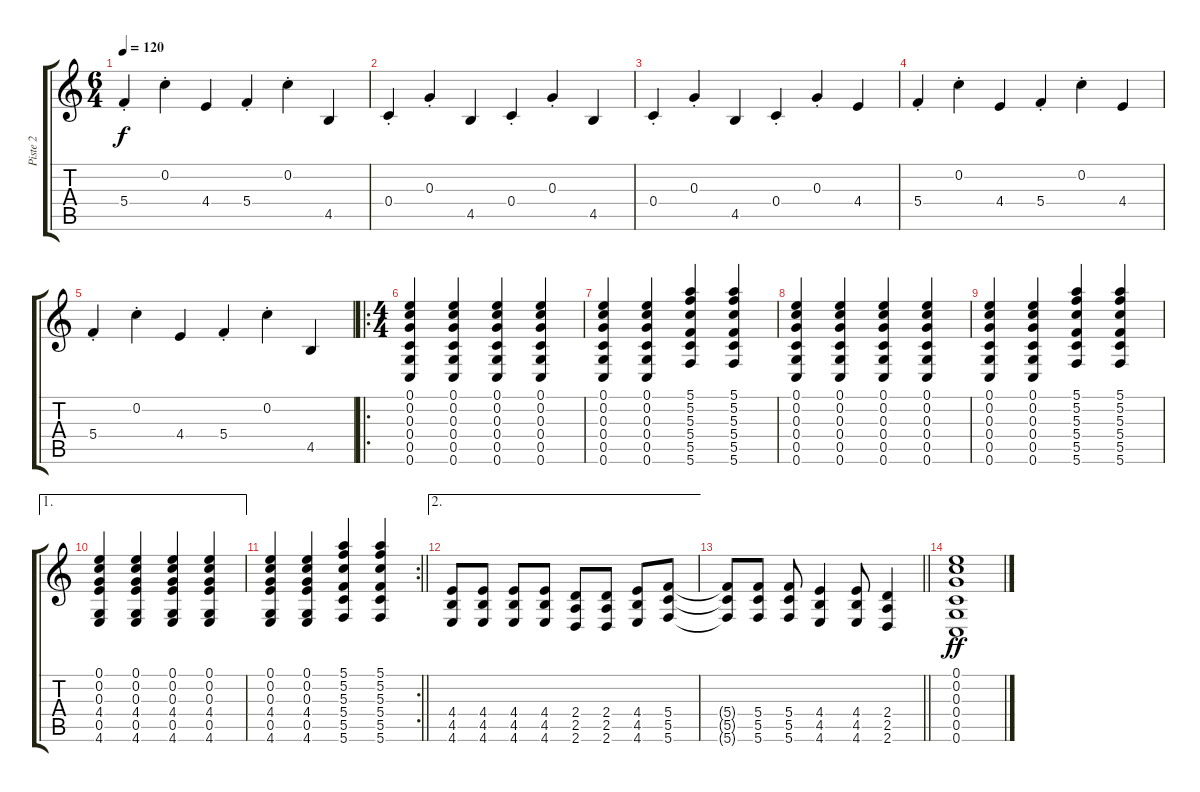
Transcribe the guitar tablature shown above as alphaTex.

\track ("Piste 2" "Piste 2") {instrument distortionguitar}
\staff {score tabs}
\tuning (E4 C4 G3 C3 G2 C2) {hide}
\ts (6 4)
\tempo 120
\clef g2
\ks c
5.4{st}.4{dy f} 0.2{st}.4 4.4.4 5.4{st}.4 0.2{st}.4 4.5.4 |
0.4{st}.4 0.3{st}.4 4.5.4 0.4{st}.4 0.3{st}.4 4.5.4 |
0.4{st}.4 0.3{st}.4 4.5.4 0.4{st}.4 0.3{st}.4 4.4.4 |
5.4{st}.4 0.2{st}.4 4.4.4 5.4{st}.4 0.2{st}.4 4.4.4 |
5.4{st}.4 0.2{st}.4 4.4.4 5.4{st}.4 0.2{st}.4 4.5.4 |
\ro
\ts (4 4)
\section ("" "")
(0.1 0.2 0.3 0.4 0.5 0.6).4 (0.1 0.2 0.3 0.4 0.5 0.6).4 (0.1 0.2 0.3 0.4 0.5 0.6).4 (0.1 0.2 0.3 0.4 0.5 0.6).4 |
(0.1 0.2 0.3 0.4 0.5 0.6).4 (0.1 0.2 0.3 0.4 0.5 0.6).4 (5.1 5.2 5.3 5.4 5.5 5.6).4 (5.1 5.2 5.3 5.4 5.5 5.6).4 |
(0.1 0.2 0.3 0.4 0.5 0.6).4 (0.1 0.2 0.3 0.4 0.5 0.6).4 (0.1 0.2 0.3 0.4 0.5 0.6).4 (0.1 0.2 0.3 0.4 0.5 0.6).4 |
(0.1 0.2 0.3 0.4 0.5 0.6).4 (0.1 0.2 0.3 0.4 0.5 0.6).4 (5.1 5.2 5.3 5.4 5.5 5.6).4 (5.1 5.2 5.3 5.4 5.5 5.6).4 |
\ae 1
(0.1 0.2 0.3 4.4 0.5 4.6).4 (0.1 0.2 0.3 4.4 0.5 4.6).4 (0.1 0.2 0.3 4.4 0.5 4.6).4 (0.1 0.2 0.3 4.4 0.5 4.6).4 |
\rc 2
\barLineRight lightlight
(0.1 0.2 0.3 4.4 0.5 4.6).4 (0.1 0.2 0.3 4.4 0.5 4.6).4 (5.1 5.2 5.3 5.4 5.5 5.6).4 (5.1 5.2 5.3 5.4 5.5 5.6).4 |
\ae 2
(4.4 4.5 4.6).8 (4.4 4.5 4.6).8 (4.4 4.5 4.6).8 (4.4 4.5 4.6).8 (2.4 2.5 2.6).8 (2.4 2.5 2.6).8 (4.4 4.5 4.6).8 (5.4 5.5 5.6).8 |
\barLineRight lightlight
(5.4{t} 5.5{t} 5.6{t}).8 (5.4 5.5 5.6).8 (5.4 5.5 5.6).8 (4.4 4.5 4.6).4 (4.4 4.5 4.6).8 (2.4 2.5 2.6).4 |
(0.1 0.2 0.3 0.4 0.5 0.6).1{dy ff}
